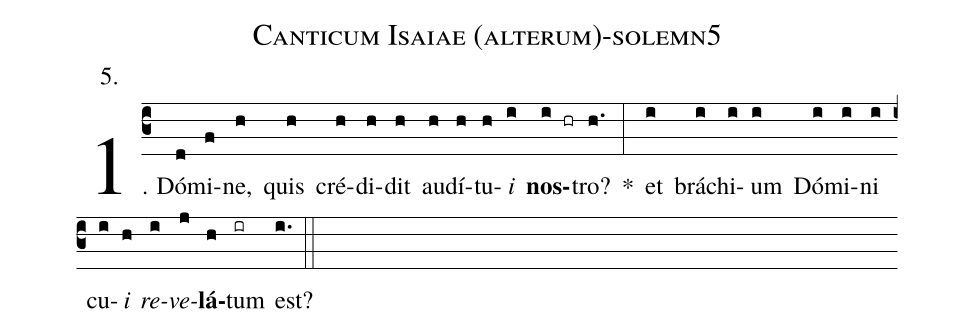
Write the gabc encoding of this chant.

name: Canticum Isaiae (alterum)-solemn5;
annotation: 5.;
%%
(c3)1. Dó(d)mi(f)ne,(h) quis(h) cré(h)di(h)dit(h) au(h)dí(h)tu(h)<i>i</i>(i) <b>nos</b>(i hr)tro?(h.) *(:) et(i) brá(i)chi(i)um(i) Dó(i)mi(i)ni(i) cu(i)<i>i</i>(h) <i>re</i>(i)<i>ve</i>(j)<b>lá</b>(h)tum(ir) est?(i.) (::)
